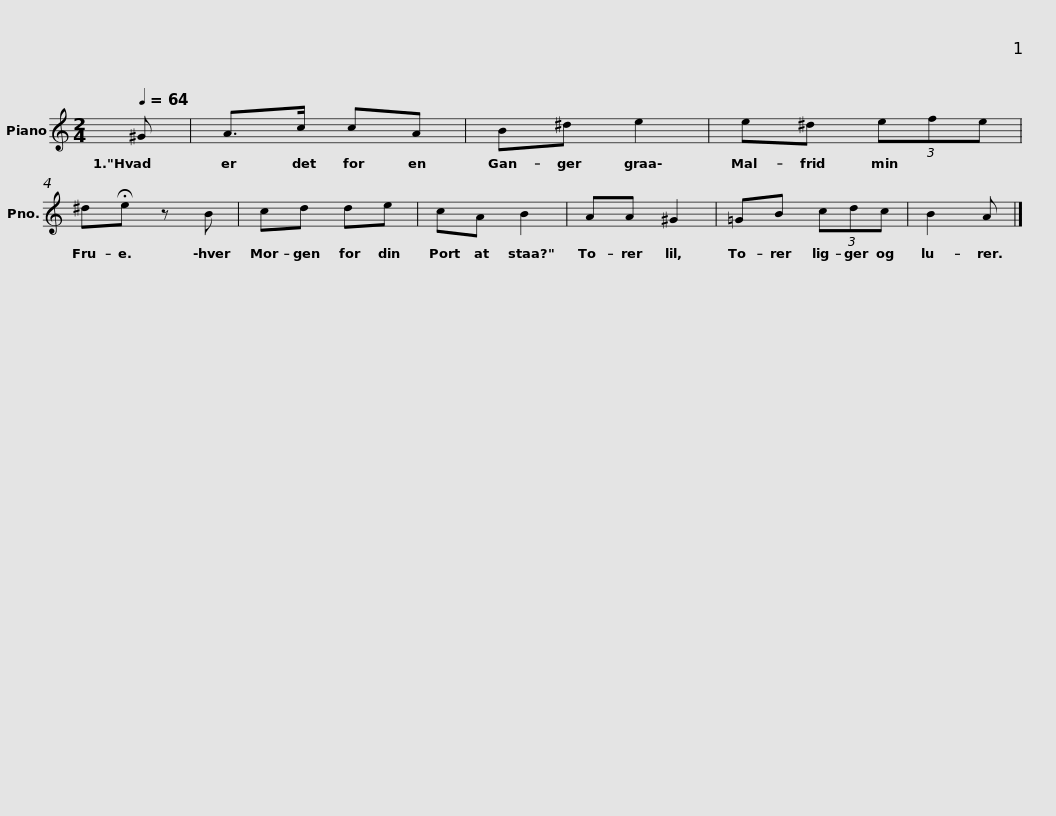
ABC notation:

X:1
L:1/8
Q:1/4=64
M:2/4
I:linebreak $
K:C
V:1 treble
V:1
 ^G | A>c cA | B^d e2 | e^d (3efe | ^d!fermata!e z B |$ %5
 cd de | cA B2 | AA ^G2 | !courtesy!=GB (3cdc | B2 A |] %10
